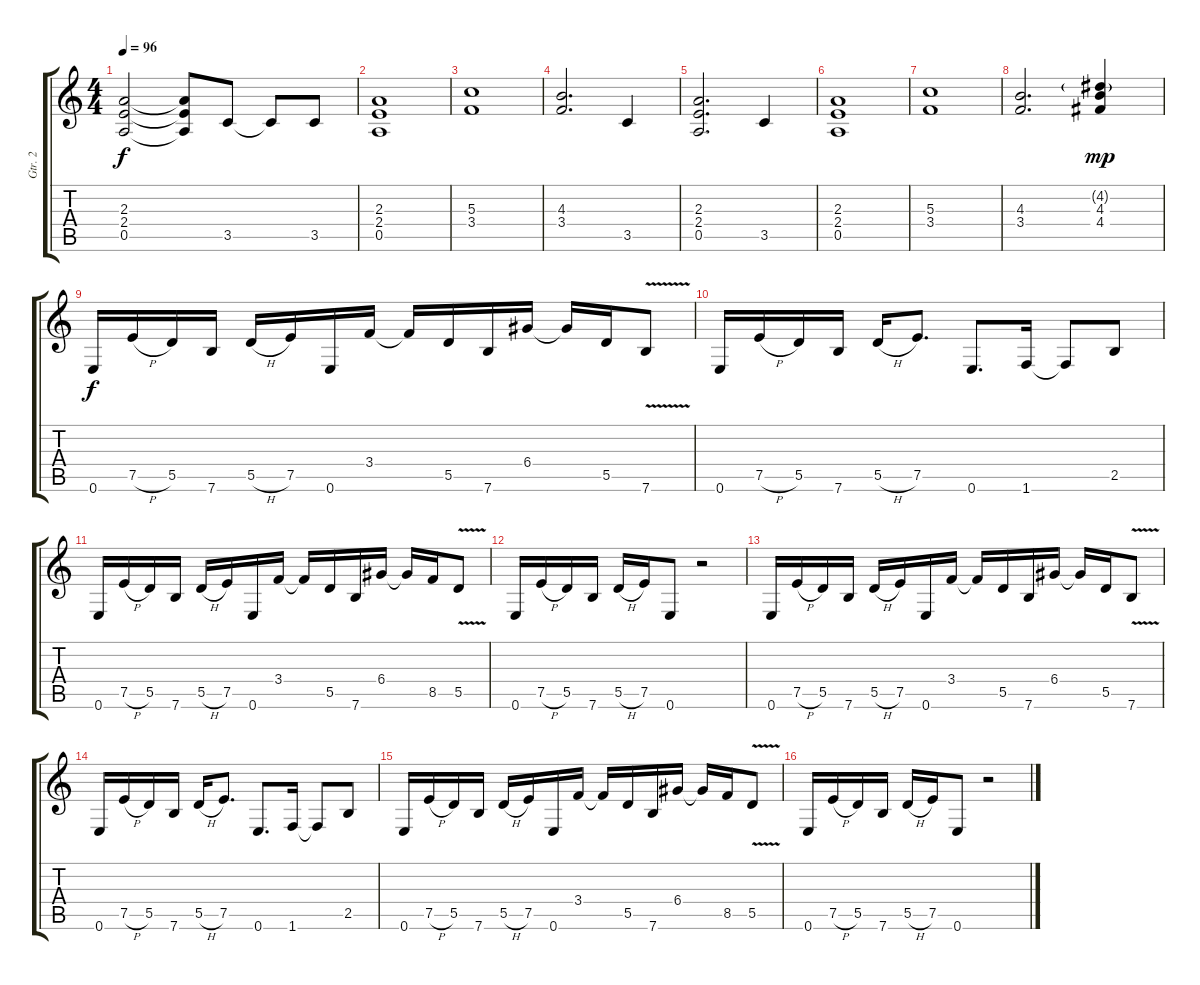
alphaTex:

\track ("Gtr. 2" "Gtr. 2") {instrument distortionguitar}
\staff {score tabs}
\tuning (E4 B3 G3 D3 A2 E2) {hide}
\ts (4 4)
\tempo 96
\clef g2
\ks c
(2.3 2.4 0.5).2{dy f} (2.3{t} 2.4{t} 0.5{t}).8 3.5.8 3.5{t}.8 3.5.8 |
(2.3 2.4 0.5).1 |
(5.3 3.4).1 |
(4.3 3.4).2{d} 3.5.4 |
(2.3 2.4 0.5).2{d} 3.5.4 |
(2.3 2.4 0.5).1 |
(5.3 3.4).1 |
(4.3 3.4).2{d} (4.2{g} 4.3 4.4).4{dy mp} |
0.6.16{dy f} 7.5{h}.16 5.5.16 7.6.16 5.5{h}.16 7.5.16 0.6.16 3.4.16 3.4{t}.16 5.5.16 7.6.16 6.4.16 6.4{t}.16 5.5.16 7.6{v}.8 |
0.6.16 7.5{h}.16 5.5.16 7.6.16 5.5{h}.16 7.5.8{d} 0.6.8{d} 1.6.16 1.6{t}.8 2.5.8 |
0.6.16 7.5{h}.16 5.5.16 7.6.16 5.5{h}.16 7.5.16 0.6.16 3.4.16 3.4{t}.16 5.5.16 7.6.16 6.4.16 6.4{t}.16 8.5.16 5.5{v}.8 |
0.6.16 7.5{h}.16 5.5.16 7.6.16 5.5{h}.16 7.5.16 0.6.8 r.2 |
0.6.16 7.5{h}.16 5.5.16 7.6.16 5.5{h}.16 7.5.16 0.6.16 3.4.16 3.4{t}.16 5.5.16 7.6.16 6.4.16 6.4{t}.16 5.5.16 7.6{v}.8 |
0.6.16 7.5{h}.16 5.5.16 7.6.16 5.5{h}.16 7.5.8{d} 0.6.8{d} 1.6.16 1.6{t}.8 2.5.8 |
0.6.16 7.5{h}.16 5.5.16 7.6.16 5.5{h}.16 7.5.16 0.6.16 3.4.16 3.4{t}.16 5.5.16 7.6.16 6.4.16 6.4{t}.16 8.5.16 5.5{v}.8 |
0.6.16 7.5{h}.16 5.5.16 7.6.16 5.5{h}.16 7.5.16 0.6.8 r.2
